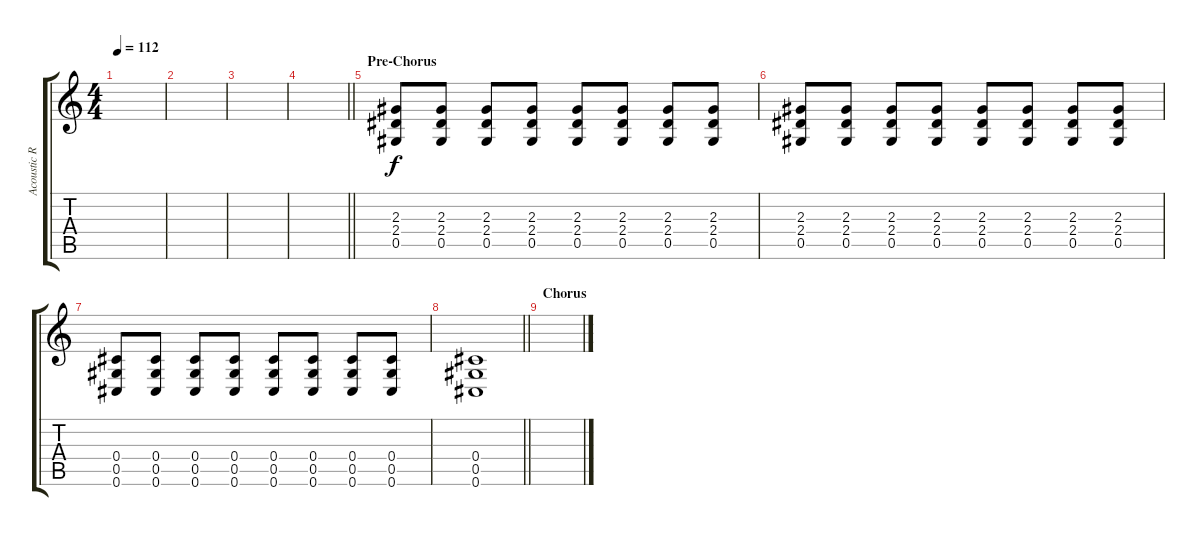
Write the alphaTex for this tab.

\track ("Acoustic Rhytm Guitar [L]" "Acoustic R") {instrument acousticguitarsteel}
\staff {score tabs}
\tuning (Eb4 Bb3 Gb3 Db3 Ab2 Db2) {hide}
\ts (4 4)
\tempo 112
\clef g2
\ks c
|
|
|
\barLineRight lightlight
|
\section ("" "Pre-Chorus")
(2.3 2.4 0.5).8 (2.3 2.4 0.5).8 (2.3 2.4 0.5).8 (2.3 2.4 0.5).8 (2.3 2.4 0.5).8 (2.3 2.4 0.5).8 (2.3 2.4 0.5).8 (2.3 2.4 0.5).8 |
(2.3 2.4 0.5).8 (2.3 2.4 0.5).8 (2.3 2.4 0.5).8 (2.3 2.4 0.5).8 (2.3 2.4 0.5).8 (2.3 2.4 0.5).8 (2.3 2.4 0.5).8 (2.3 2.4 0.5).8 |
(0.4 0.5 0.6).8 (0.4 0.5 0.6).8 (0.4 0.5 0.6).8 (0.4 0.5 0.6).8 (0.4 0.5 0.6).8 (0.4 0.5 0.6).8 (0.4 0.5 0.6).8 (0.4 0.5 0.6).8 |
\barLineRight lightlight
(0.4 0.5 0.6).1 |
\section ("" "Chorus")
